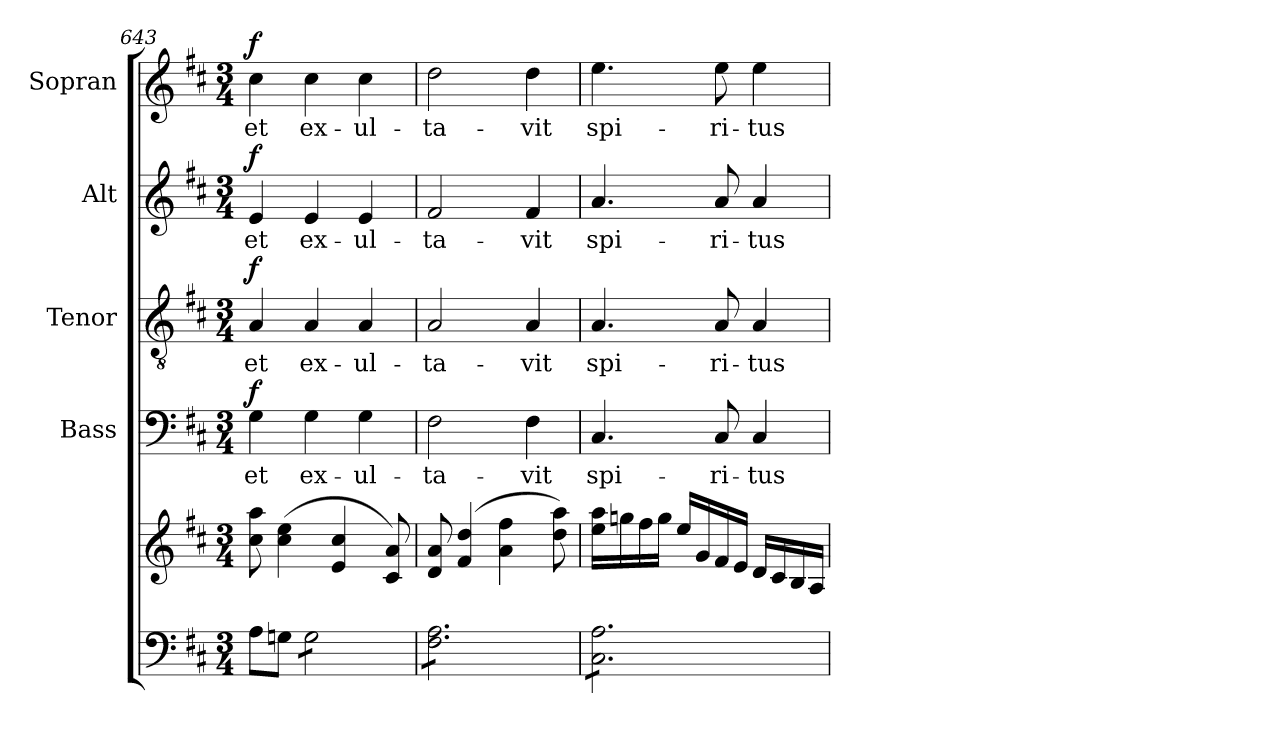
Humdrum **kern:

**kern	**kern	**kern	**text	**dynam	**kern	**text	**dynam	**kern	**text	**dynam	**kern	**text	**dynam
*part5	*part5	*part4	*part4	*part4	*part3	*part3	*part3	*part2	*part2	*part2	*part1	*part1	*part1
*staff6	*staff5	*staff4	*staff4	*staff4	*staff3	*staff3	*staff3	*staff2	*staff2	*staff2	*staff1	*staff1	*staff1
*	*	*I"Bass	*	*	*I"Tenor	*	*	*I"Alt	*	*	*I"Sopran	*	*
*	*	*I'B.	*	*	*I'T.	*	*	*I'A.	*	*	*I'S.	*	*
!!LO:PB:g=z
*clefF4	*clefG2	*clefF4	*	*	*clefGv2	*	*	*clefG2	*	*	*clefG2	*	*
*k[f#c#]	*k[f#c#]	*k[f#c#]	*	*	*k[f#c#]	*	*	*k[f#c#]	*	*	*k[f#c#]	*	*
*D:	*D:	*D:	*	*	*D:	*	*	*D:	*	*	*D:	*	*
*M3/4	*M3/4	*M3/4	*	*	*M3/4	*	*	*M3/4	*	*	*M3/4	*	*
=643	=643	=643	=643	=643	=643	=643	=643	=643	=643	=643	=643	=643	=643
!	!	!	!LO:LY:b	!LO:DY:a	!	!LO:LY:b	!LO:DY:a	!	!LO:LY:b	!LO:DY:a	!	!LO:LY:b	!LO:DY:a
8A\L	8cc#\ 8aa\	4G\	et	f	4A/	et	f	4e/	et	f	4cc#\	et	f
8Gn\J	(>4cc#\ 4ee\	.	.	.	.	.	.	.	.	.	.	.	.
!	!	!	!LO:LY:b	!	!	!LO:LY:b	!	!	!LO:LY:b	!	!	!LO:LY:b	!
*tremolo	*	*	*	*	*	*	*	*	*	*	*	*	*
8G\L	.	4G\	ex-	.	4A/	ex-	.	4e/	ex-	.	4cc#\	ex-	.
8G\	4e/ 4cc#/	.	.	.	.	.	.	.	.	.	.	.	.
!	!	!	!LO:LY:b	!	!	!LO:LY:b	!	!	!LO:LY:b	!	!	!LO:LY:b	!
8G\	.	4G\	-ul-	.	4A/	-ul-	.	4e/	-ul-	.	4cc#\	-ul-	.
8G\J	8c#/ 8a/)	.	.	.	.	.	.	.	.	.	.	.	.
=644	=644	=644	=644	=644	=644	=644	=644	=644	=644	=644	=644	=644	=644
!	!	!	!LO:LY:b	!	!	!LO:LY:b	!	!	!LO:LY:b	!	!	!LO:LY:b	!
8F#\ 8A\L	8d/ 8a/	2F#\	-ta-	.	2A/	-ta-	.	2f#/	-ta-	.	2dd\	-ta-	.
8F#\ 8A\	(4f#/ 4dd/	.	.	.	.	.	.	.	.	.	.	.	.
8F#\ 8A\	.	.	.	.	.	.	.	.	.	.	.	.	.
8F#\ 8A\	4a\ 4ff#\	.	.	.	.	.	.	.	.	.	.	.	.
!	!	!	!LO:LY:b	!	!	!LO:LY:b	!	!	!LO:LY:b	!	!	!LO:LY:b	!
8F#\ 8A\	.	4F#\	-vit	.	4A/	-vit	.	4f#/	-vit	.	4dd\	-vit	.
8F#\ 8A\J	8dd\ 8aa\)	.	.	.	.	.	.	.	.	.	.	.	.
=645	=645	=645	=645	=645	=645	=645	=645	=645	=645	=645	=645	=645	=645
!	!	!	!LO:LY:b	!	!	!LO:LY:b	!	!	!LO:LY:b	!	!	!LO:LY:b	!
8C#\ 8A\L	16ee\ 16aa\LL	4.C#/	spi-	.	4.A/	spi-	.	4.a/	spi-	.	4.ee\	spi-	.
.	16ggn\	.	.	.	.	.	.	.	.	.	.	.	.
8C#\ 8A\	16ff#\	.	.	.	.	.	.	.	.	.	.	.	.
.	16gg\JJ	.	.	.	.	.	.	.	.	.	.	.	.
8C#\ 8A\	16ee/LL	.	.	.	.	.	.	.	.	.	.	.	.
.	16g/	.	.	.	.	.	.	.	.	.	.	.	.
!	!	!	!LO:LY:b	!	!	!LO:LY:b	!	!	!LO:LY:b	!	!	!LO:LY:b	!
8C#\ 8A\	16f#/	8C#/	-ri-	.	8A/	-ri-	.	8a/	-ri-	.	8ee\	-ri-	.
.	16e/JJ	.	.	.	.	.	.	.	.	.	.	.	.
!	!	!	!LO:LY:b	!	!	!LO:LY:b	!	!	!LO:LY:b	!	!	!LO:LY:b	!
8C#\ 8A\	16d/LL	4C#/	-tus	.	4A/	-tus	.	4a/	-tus	.	4ee\	-tus	.
.	16c#/	.	.	.	.	.	.	.	.	.	.	.	.
8C#\ 8A\J	16B/	.	.	.	.	.	.	.	.	.	.	.	.
*Xtremolo	*	*	*	*	*	*	*	*	*	*	*	*	*
.	16A/JJ	.	.	.	.	.	.	.	.	.	.	.	.
=	=	=	=	=	=	=	=	=	=	=	=	=	=
*-	*-	*-	*-	*-	*-	*-	*-	*-	*-	*-	*-	*-	*-
